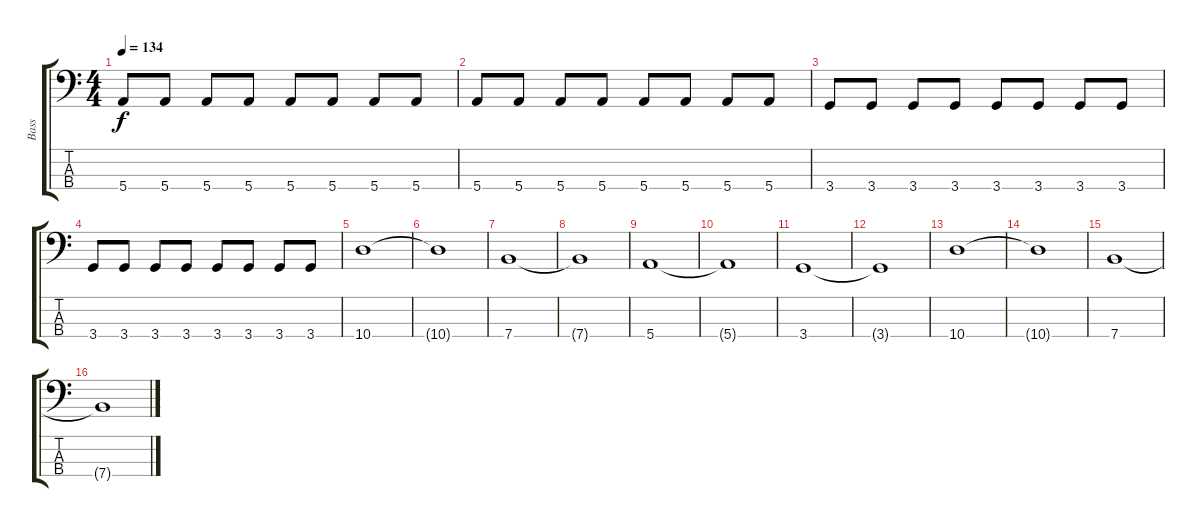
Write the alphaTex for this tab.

\track ("Bass" "Bass") {instrument electricbassfinger}
\staff {score tabs}
\tuning (G2 D2 A1 E1) {hide}
\ts (4 4)
\tempo 134
\clef f4
\ks c
5.4.8{dy f} 5.4.8 5.4.8 5.4.8 5.4.8 5.4.8 5.4.8 5.4.8 |
5.4.8 5.4.8 5.4.8 5.4.8 5.4.8 5.4.8 5.4.8 5.4.8 |
3.4.8 3.4.8 3.4.8 3.4.8 3.4.8 3.4.8 3.4.8 3.4.8 |
3.4.8 3.4.8 3.4.8 3.4.8 3.4.8 3.4.8 3.4.8 3.4.8 |
10.4.1 |
10.4{t}.1 |
7.4.1 |
7.4{t}.1 |
5.4.1 |
5.4{t}.1 |
3.4.1 |
3.4{t}.1 |
10.4.1 |
10.4{t}.1 |
7.4.1 |
7.4{t}.1
